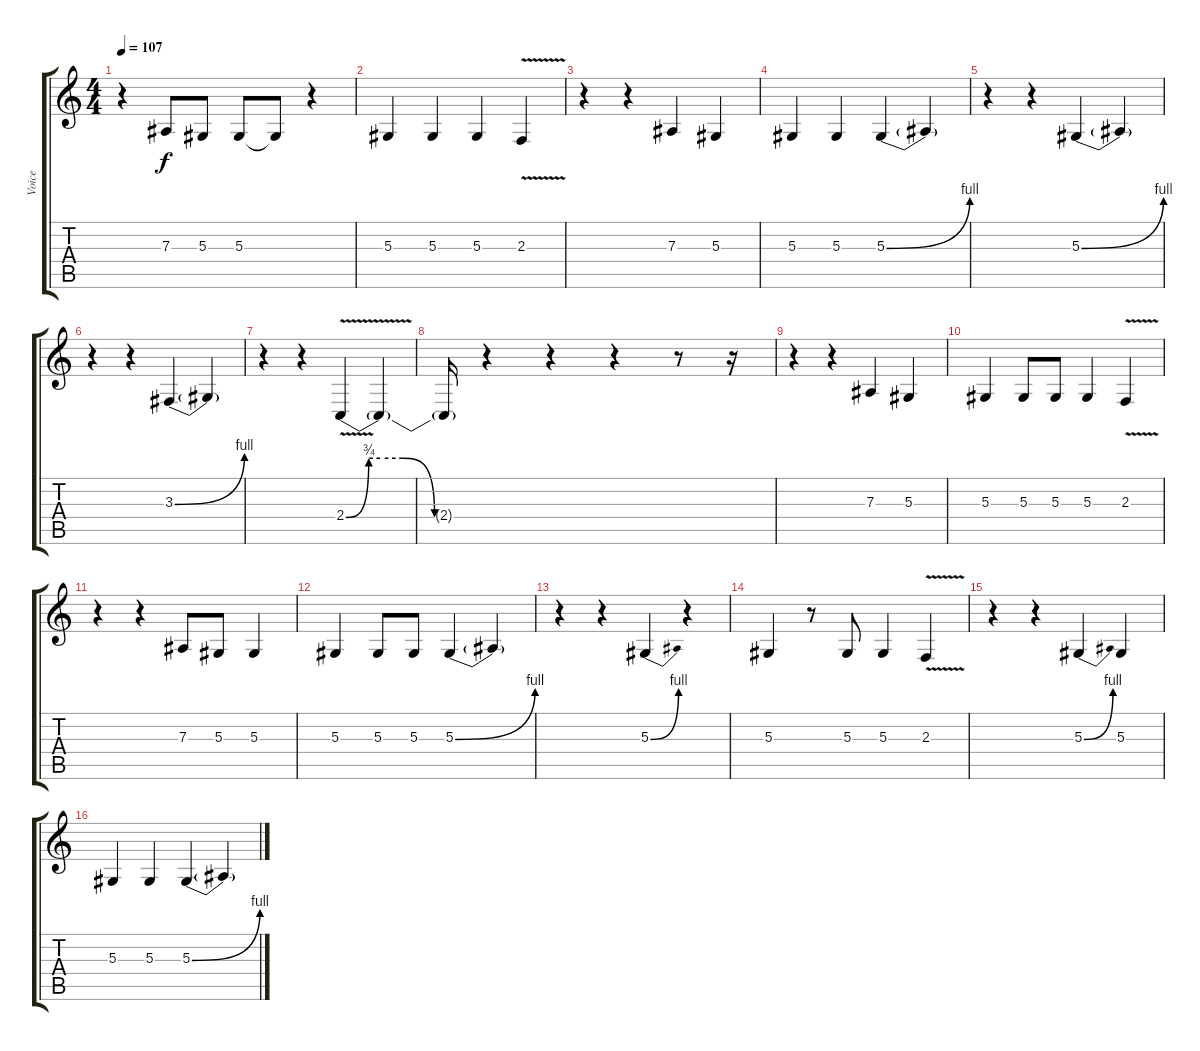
\track ("Voice" "Voice") {instrument altosax}
\staff {score tabs}
\tuning (C4 G3 Eb3 Bb2 F2 C2) {hide}
\ts (4 4)
\tempo 107
\clef g2
\ks c
r.4{dy f} 7.3.8 5.3.8 5.3.8 5.3{t}.8 r.4 |
5.3.4 5.3.4 5.3.4 2.3{v}.4 |
r.4 r.4 7.3.4 5.3.4 |
5.3.4 5.3.4 5.3{be (bend 0 0 60 4)}.4 5.3{t}.4 |
r.4 r.4 5.3{be (bend 0 0 60 4)}.4 5.3{t}.4 |
r.4 r.4 3.3{be (bend 0 0 60 4)}.4 3.3{t}.4 |
r.4 r.4 2.4{be (custom 0 0 10 3 15 3 25 3 39 0 45 0 60 0) v}.4 2.4{t}.4 |
2.4{t}.16 r.4 r.4 r.4 r.8 r.16 |
\section ("" "")
r.4 r.4 7.3.4 5.3.4 |
5.3.4 5.3.8 5.3.8 5.3.4 2.3{v}.4 |
r.4 r.4 7.3.8 5.3.8 5.3.4 |
5.3.4 5.3.8 5.3.8 5.3{be (bend 0 0 60 4)}.4 5.3{t}.4 |
r.4 r.4 5.3{be (bend 0 0 60 4)}.4 r.4 |
5.3.4 r.8 5.3.8 5.3.4 2.3{v}.4 |
r.4 r.4 5.3{be (bend 0 0 60 4)}.4 5.3.4 |
5.3.4 5.3.4 5.3{be (bend 0 0 60 4)}.4 5.3{t}.4
